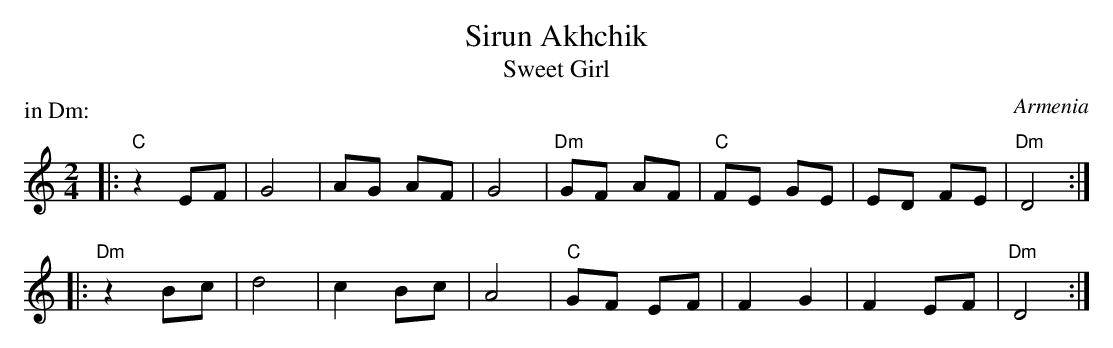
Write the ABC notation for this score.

X:1
T: Sirun Akhchik
T: Sweet Girl
O: Armenia
M: 2/4
L: 1/8
P: in Dm:
K: Ddor
|: "C"z2 EF | G4 | AG AF | G4 | "Dm"GF AF | "C"FE GE | ED FE | "Dm"D4 :|
|: "Dm"z2 Bc | d4 | c2 Bc | A4 | "C"GF EF | F2 G2 | F2 EF | "Dm"D4 :|
